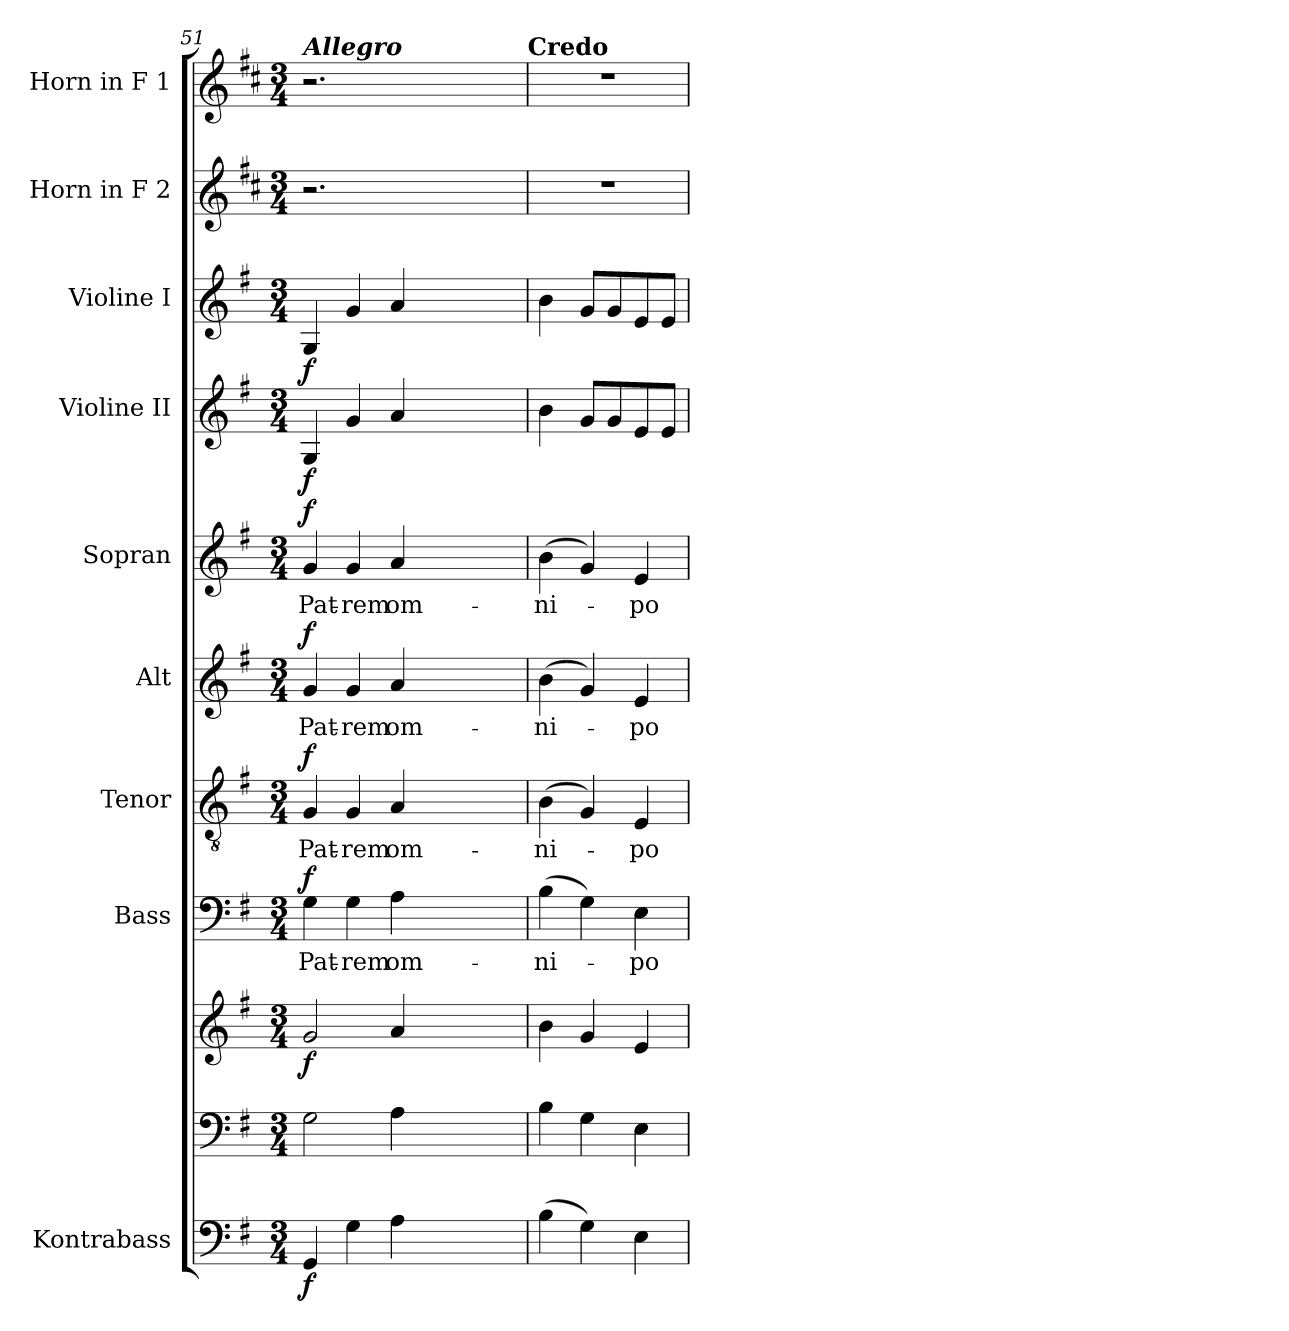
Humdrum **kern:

**kern	**dynam	**kern	**kern	**dynam	**kern	**text	**dynam	**kern	**text	**dynam	**kern	**text	**dynam	**kern	**text	**dynam	**kern	**dynam	**kern	**dynam	**kern	**kern
*part10	*part10	*part9	*part9	*part9	*part8	*part8	*part8	*part7	*part7	*part7	*part6	*part6	*part6	*part5	*part5	*part5	*part4	*part4	*part3	*part3	*part2	*part1
*staff11	*staff11	*staff10	*staff9	*staff9/10	*staff8	*staff8	*staff8	*staff7	*staff7	*staff7	*staff6	*staff6	*staff6	*staff5	*staff5	*staff5	*staff4	*staff4	*staff3	*staff3	*staff2	*staff1
*I"Kontrabass	*	*	*	*	*I"Bass	*	*	*I"Tenor	*	*	*I"Alt	*	*	*I"Sopran	*	*	*I"Violine II	*	*I"Violine I	*	*I"Horn in F 2	*I"Horn in F 1
*I'Kb.	*	*	*	*	*I'B.	*	*	*I'T.	*	*	*I'A.	*	*	*I'S.	*	*	*I'Vl. II	*	*I'Vl. I	*	*I'Hrn. 2	*I'Hrn. 1
!!LO:PB:g=z
*clefF4	*	*clefF4	*clefG2	*	*clefF4	*	*	*clefGv2	*	*	*clefG2	*	*	*clefG2	*	*	*clefG2	*	*clefG2	*	*clefG2	*clefG2
*ITrd7c12	*	*	*	*	*	*	*	*	*	*	*	*	*	*	*	*	*	*	*	*	*ITrd4c7	*ITrd4c7
*k[f#]	*	*k[f#]	*k[f#]	*	*k[f#]	*	*	*k[f#]	*	*	*k[f#]	*	*	*k[f#]	*	*	*k[f#]	*	*k[f#]	*	*k[f#]	*k[f#]
*G:	*	*G:	*G:	*	*G:	*	*	*G:	*	*	*G:	*	*	*G:	*	*	*G:	*	*G:	*	*G:	*G:
*M3/4	*	*M3/4	*M3/4	*	*M3/4	*	*	*M3/4	*	*	*M3/4	*	*	*M3/4	*	*	*M3/4	*	*M3/4	*	*M3/4	*M3/4
=51	=51	=51	=51	=51	=51	=51	=51	=51	=51	=51	=51	=51	=51	=51	=51	=51	=51	=51	=51	=51	=51	=51
!	!	!	!	!	!	!	!	!	!	!	!	!	!	!	!	!	!	!	!	!	!	!LO:TX:a:Bi:t=Allegro
!	!LO:DY:b	!	!	!LO:DY:b	!	!LO:LY:b	!LO:DY:a	!	!LO:LY:b	!LO:DY:a	!	!LO:LY:b	!LO:DY:a	!	!LO:LY:b	!LO:DY:a	!	!LO:DY:b	!	!LO:DY:b	!	!
4GGG/	f	2G\	2g/	f	4G\	Pat-	f	4G/	Pat-	f	4g/	Pat-	f	4g/	Pat-	f	4G/	f	4G/	f	2.r	2.r
!	!	!	!	!	!	!LO:LY:b	!	!	!LO:LY:b	!	!	!LO:LY:b	!	!	!LO:LY:b	!	!	!	!	!	!	!
4GG\	.	.	.	.	4G\	-rem	.	4G/	-rem	.	4g/	-rem	.	4g/	-rem	.	4g/	.	4g/	.	.	.
!	!	!	!	!	!	!LO:LY:b	!	!	!LO:LY:b	!	!	!LO:LY:b	!	!	!LO:LY:b	!	!	!	!	!	!	!
4AA\	.	4A\	4a/	.	4A\	om-	.	4A/	om-	.	4a/	om-	.	4a/	om-	.	4a/	.	4a/	.	.	.
1ryy	.	1ryy	1ryy	.	1ryy	.	.	1ryy	.	.	1ryy	.	.	1ryy	.	.	1ryy	.	1ryy	.	1ryy	1ryy
!	!	!	!	!	!	!	!	!	!	!	!	!	!	!	!	!	!	!	!	!	!	!LO:TX:a:B:t=Credo
=52	=52	=52	=52	=52	=52	=52	=52	=52	=52	=52	=52	=52	=52	=52	=52	=52	=52	=52	=52	=52	=52	=52
!	!	!	!	!	!	!LO:LY:b	!	!	!LO:LY:b	!	!	!LO:LY:b	!	!	!LO:LY:b	!	!	!	!	!	!	!
(>4BB\	.	4B\	4b\	.	(>4B\	-ni-	.	(>4B\	-ni-	.	(>4b\	-ni-	.	(>4b\	-ni-	.	4b\	.	4b\	.	2.r	2.r
4GG\)	.	4G\	4g/	.	4G\)	.	.	4G/)	.	.	4g/)	.	.	4g/)	.	.	8g/L	.	8g/L	.	.	.
.	.	.	.	.	.	.	.	.	.	.	.	.	.	.	.	.	8g/	.	8g/	.	.	.
!	!	!	!	!	!	!LO:LY:b	!	!	!LO:LY:b	!	!	!LO:LY:b	!	!	!LO:LY:b	!	!	!	!	!	!	!
4EE\	.	4E\	4e/	.	4E\	-po-	.	4E/	-po-	.	4e/	-po-	.	4e/	-po-	.	8e/	.	8e/	.	.	.
.	.	.	.	.	.	.	.	.	.	.	.	.	.	.	.	.	8e/J	.	8e/J	.	.	.
=	=	=	=	=	=	=	=	=	=	=	=	=	=	=	=	=	=	=	=	=	=	=
*-	*-	*-	*-	*-	*-	*-	*-	*-	*-	*-	*-	*-	*-	*-	*-	*-	*-	*-	*-	*-	*-	*-
